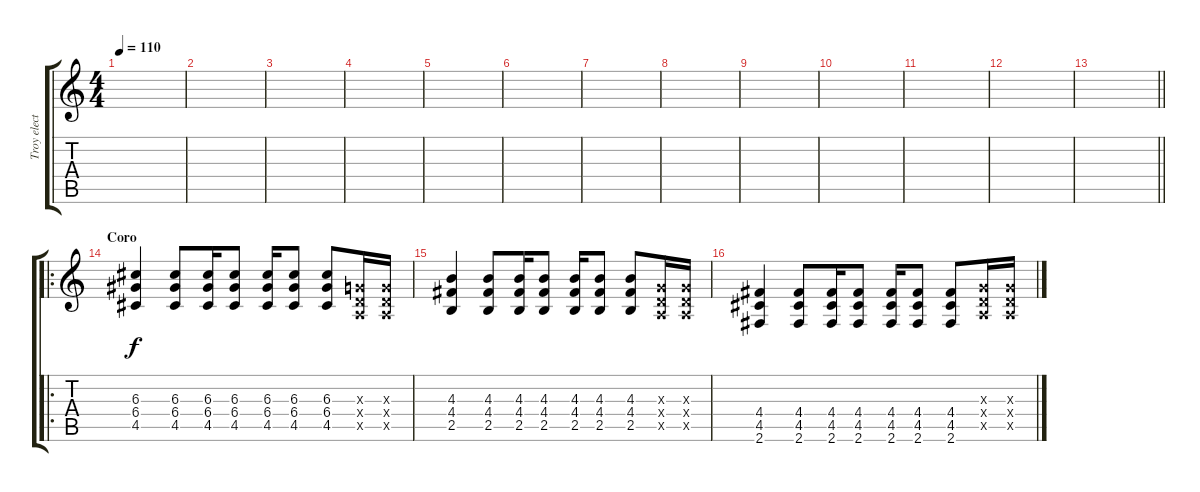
\track ("Troy electrica" "Troy elect") {instrument distortionguitar}
\staff {score tabs}
\tuning (E4 B3 G3 D3 A2 E2) {hide}
\ts (4 4)
\tempo 110
\clef g2
\ks c
|
|
|
|
|
|
|
|
|
|
|
|
\barLineRight lightlight
|
\ro
\section ("" "Coro")
(6.3 6.4 4.5).4 (6.3 6.4 4.5).8 (6.3 6.4 4.5).16 (6.3 6.4 4.5).8 (6.3 6.4 4.5).16 (6.3 6.4 4.5).8 (6.3 6.4 4.5).8 (0.3{x} 0.4{x} 0.5{x}).16 (0.3{x} 0.4{x} 0.5{x}).16 |
(4.3 4.4 2.5).4 (4.3 4.4 2.5).8 (4.3 4.4 2.5).16 (4.3 4.4 2.5).8 (4.3 4.4 2.5).16 (4.3 4.4 2.5).8 (4.3 4.4 2.5).8 (0.3{x} 0.4{x} 0.5{x}).16 (0.3{x} 0.4{x} 0.5{x}).16 |
(4.4 4.5 2.6).4 (4.4 4.5 2.6).8 (4.4 4.5 2.6).16 (4.4 4.5 2.6).8 (4.4 4.5 2.6).16 (4.4 4.5 2.6).8 (4.4 4.5 2.6).8 (0.3{x} 0.4{x} 0.5{x}).16 (0.3{x} 0.4{x} 0.5{x}).16
